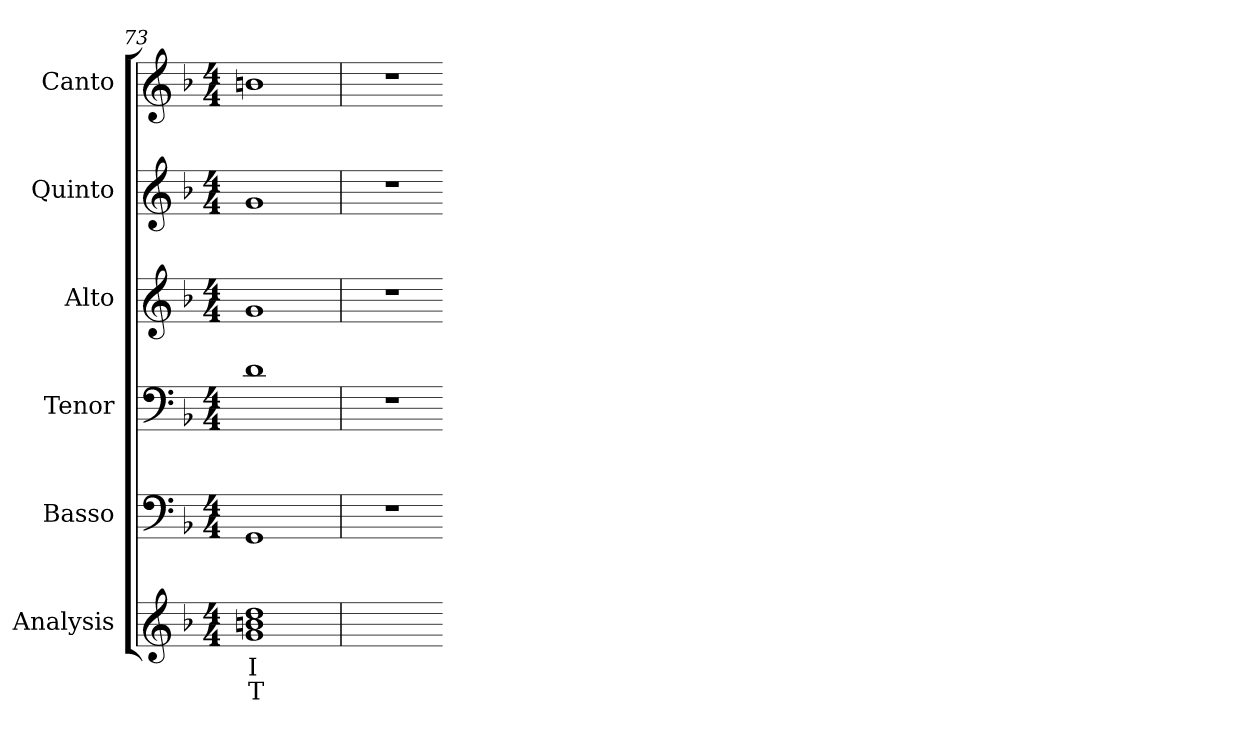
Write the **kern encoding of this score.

**kern	**text	**text	**kern	**kern	**kern	**kern	**kern
*part6	*part6	*part6	*part5	*part4	*part3	*part2	*part1
*staff6	*staff6	*staff6	*staff5	*staff4	*staff3	*staff2	*staff1
*I"Analysis	*	*	*I"Basso	*I"Tenor	*I"Alto	*I"Quinto	*I"Canto
*	*	*	*clefF4	*clefF4	*clefG2	*clefG2	*clefG2
*k[b-]	*	*	*k[b-]	*k[b-]	*k[b-]	*k[b-]	*k[b-]
*	*	*	*F:	*F:	*F:	*F:	*F:
*M4/4	*	*	*M4/4	*M4/4	*M4/4	*M4/4	*M4/4
=73	=73	=73	=73	=73	=73	=73	=73
1g 1bn 1dd	I	T	1GG	1d	1g	1g	1bn
=74	=74	=74	=74	=74	=74	=74	=74
1ryy	.	.	1r	1r	1r	1r	1r
=	==	==	==	==	==	==	==
*-	*-	*-	*-	*-	*-	*-	*-
